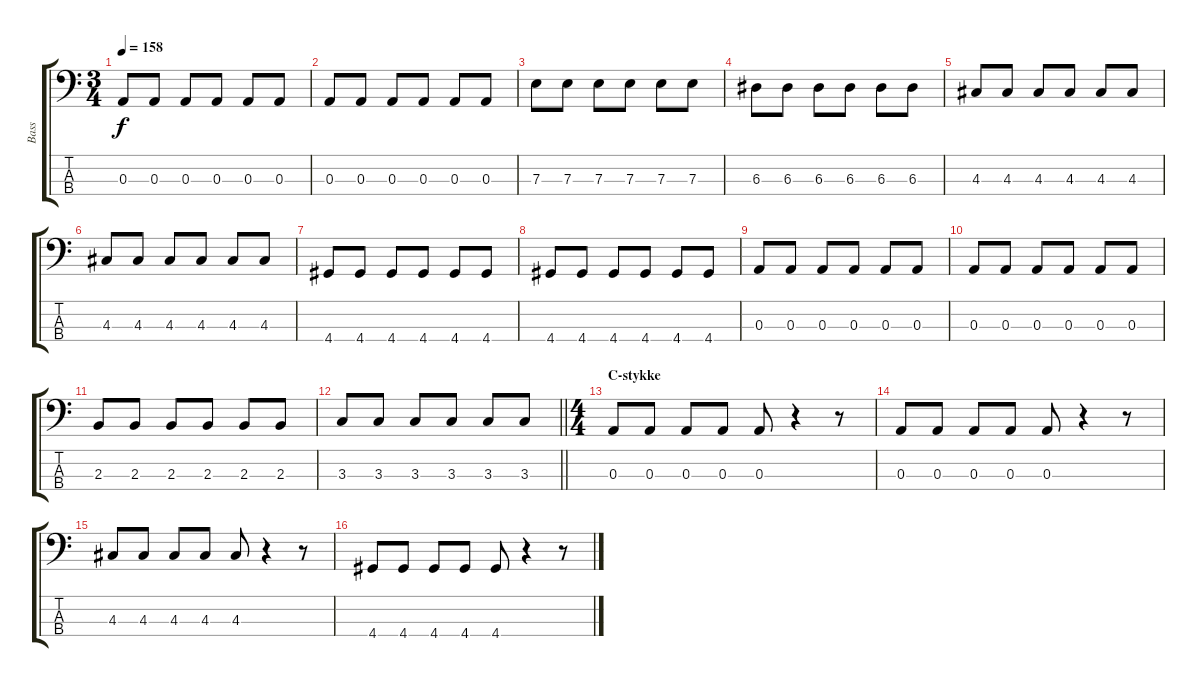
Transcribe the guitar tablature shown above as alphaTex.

\track ("Bass" "Bass") {instrument electricbassfinger}
\staff {score tabs}
\tuning (G2 D2 A1 E1) {hide}
\ts (3 4)
\tempo 158
\clef f4
\ks c
0.3.8{dy f} 0.3.8 0.3.8 0.3.8 0.3.8 0.3.8 |
0.3.8 0.3.8 0.3.8 0.3.8 0.3.8 0.3.8 |
7.3.8 7.3.8 7.3.8 7.3.8 7.3.8 7.3.8 |
6.3.8 6.3.8 6.3.8 6.3.8 6.3.8 6.3.8 |
4.3.8 4.3.8 4.3.8 4.3.8 4.3.8 4.3.8 |
4.3.8 4.3.8 4.3.8 4.3.8 4.3.8 4.3.8 |
4.4.8 4.4.8 4.4.8 4.4.8 4.4.8 4.4.8 |
4.4.8 4.4.8 4.4.8 4.4.8 4.4.8 4.4.8 |
0.3.8 0.3.8 0.3.8 0.3.8 0.3.8 0.3.8 |
0.3.8 0.3.8 0.3.8 0.3.8 0.3.8 0.3.8 |
2.3.8 2.3.8 2.3.8 2.3.8 2.3.8 2.3.8 |
\barLineRight lightlight
3.3.8 3.3.8 3.3.8 3.3.8 3.3.8 3.3.8 |
\ts (4 4)
\section ("" "C-stykke")
0.3.8 0.3.8 0.3.8 0.3.8 0.3.8 r.4 r.8 |
0.3.8 0.3.8 0.3.8 0.3.8 0.3.8 r.4 r.8 |
4.3.8 4.3.8 4.3.8 4.3.8 4.3.8 r.4 r.8 |
4.4.8 4.4.8 4.4.8 4.4.8 4.4.8 r.4 r.8
